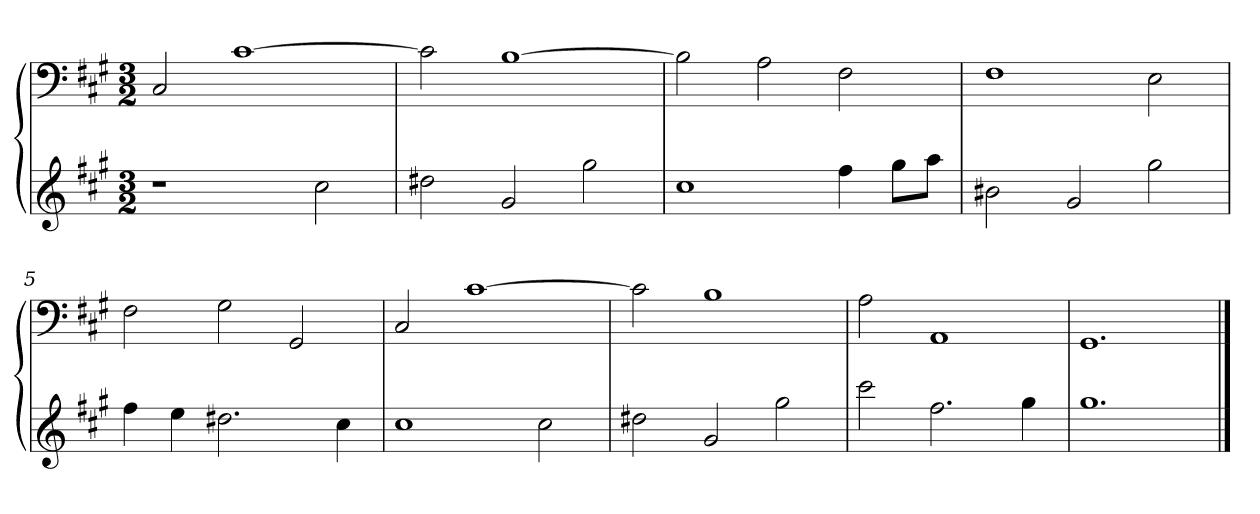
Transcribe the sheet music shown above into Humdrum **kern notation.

**kern	**kern
*part1	*part1
*staff2	*staff1
*k[f#c#g#]	*k[f#c#g#]
*f#:	*f#:
*M3/2	*M3/2
=1	=1
1r	2C#
.	[1c#
2cc#	.
=2	=2
2dd#X	2c#]
2g#	[1B
2gg#	.
=3	=3
1cc#	2B]
.	2A
4ff#	2F#
8gg#L	.
8aaJ	.
=4	=4
2b#X	1F#
2g#	.
2gg#	2E
=5	=5
4ff#	2F#
4ee	.
2.dd#X	2G#
.	2GG#
4cc#	.
=6	=6
1cc#	2C#
.	[1c#
2cc#	.
=7	=7
2dd#X	2c#]
2g#	1B
2gg#	.
=8	=8
2ccc#	2A
2.ff#	1AA
4gg#	.
=9	=9
1.gg#	1.GG#
==	==
*-	*-
